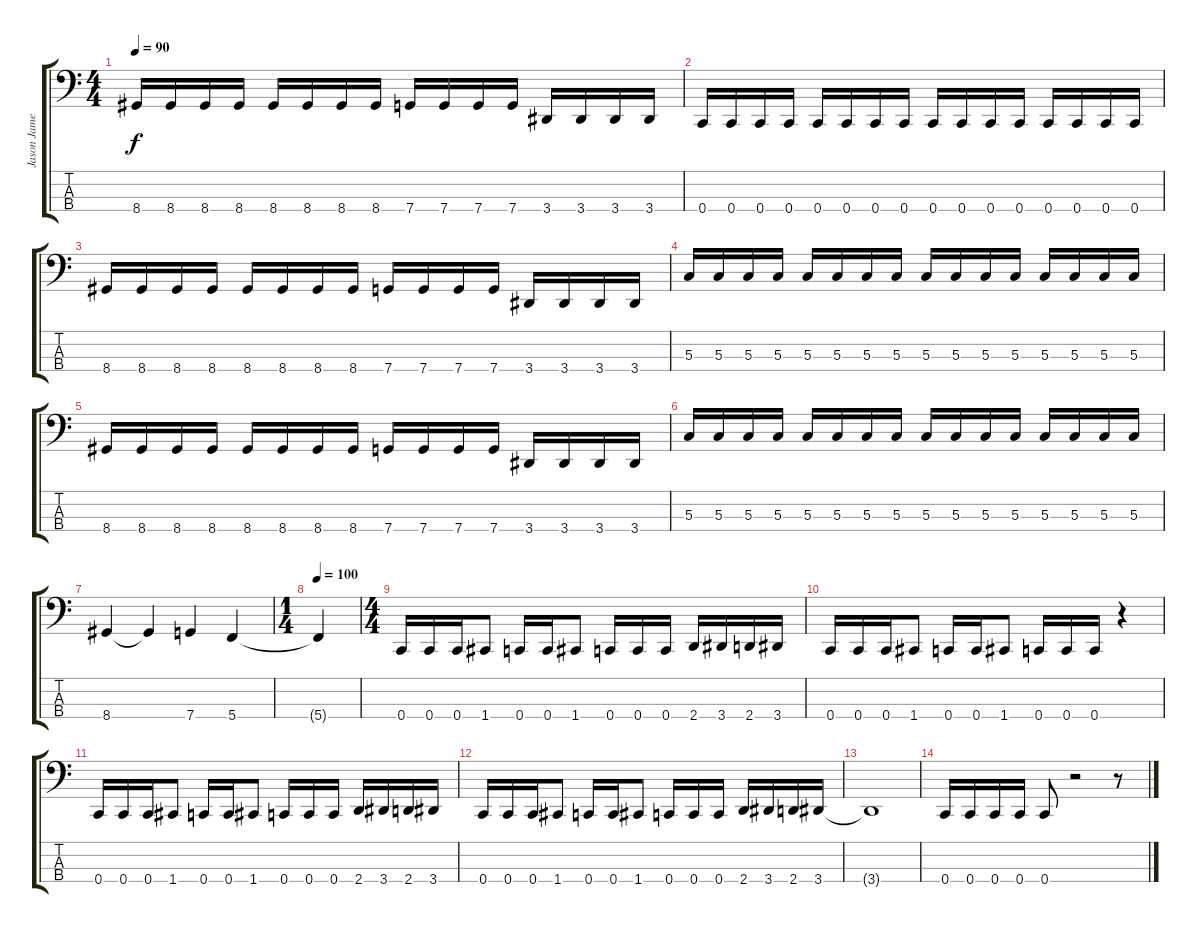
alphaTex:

\track ("Jason James(jay)" "Jason Jame") {instrument electricbasspick}
\staff {score tabs}
\tuning (F2 C2 G1 C1) {hide}
\ts (4 4)
\tempo 90
\clef f4
\ks c
8.4.16{dy f} 8.4.16 8.4.16 8.4.16 8.4.16 8.4.16 8.4.16 8.4.16 7.4.16 7.4.16 7.4.16 7.4.16 3.4.16 3.4.16 3.4.16 3.4.16 |
0.4.16 0.4.16 0.4.16 0.4.16 0.4.16 0.4.16 0.4.16 0.4.16 0.4.16 0.4.16 0.4.16 0.4.16 0.4.16 0.4.16 0.4.16 0.4.16 |
8.4.16 8.4.16 8.4.16 8.4.16 8.4.16 8.4.16 8.4.16 8.4.16 7.4.16 7.4.16 7.4.16 7.4.16 3.4.16 3.4.16 3.4.16 3.4.16 |
5.3.16 5.3.16 5.3.16 5.3.16 5.3.16 5.3.16 5.3.16 5.3.16 5.3.16 5.3.16 5.3.16 5.3.16 5.3.16 5.3.16 5.3.16 5.3.16 |
8.4.16 8.4.16 8.4.16 8.4.16 8.4.16 8.4.16 8.4.16 8.4.16 7.4.16 7.4.16 7.4.16 7.4.16 3.4.16 3.4.16 3.4.16 3.4.16 |
5.3.16 5.3.16 5.3.16 5.3.16 5.3.16 5.3.16 5.3.16 5.3.16 5.3.16 5.3.16 5.3.16 5.3.16 5.3.16 5.3.16 5.3.16 5.3.16 |
8.4.4 8.4{t}.4 7.4.4 5.4.4 |
\ts (1 4)
\tempo 100
5.4{t}.4 |
\ts (4 4)
0.4.16 0.4.16 0.4.16 1.4.8 0.4.16 0.4.16 1.4.8 0.4.16 0.4.16 0.4.16 2.4.16 3.4.16 2.4.16 3.4.16 |
0.4.16 0.4.16 0.4.16 1.4.8 0.4.16 0.4.16 1.4.8 0.4.16 0.4.16 0.4.16 r.4 |
0.4.16 0.4.16 0.4.16 1.4.8 0.4.16 0.4.16 1.4.8 0.4.16 0.4.16 0.4.16 2.4.16 3.4.16 2.4.16 3.4.16 |
0.4.16 0.4.16 0.4.16 1.4.8 0.4.16 0.4.16 1.4.8 0.4.16 0.4.16 0.4.16 2.4.16 3.4.16 2.4.16 3.4.16 |
3.4{t}.1 |
0.4.16 0.4.16 0.4.16 0.4.16 0.4.8 r.2 r.8
